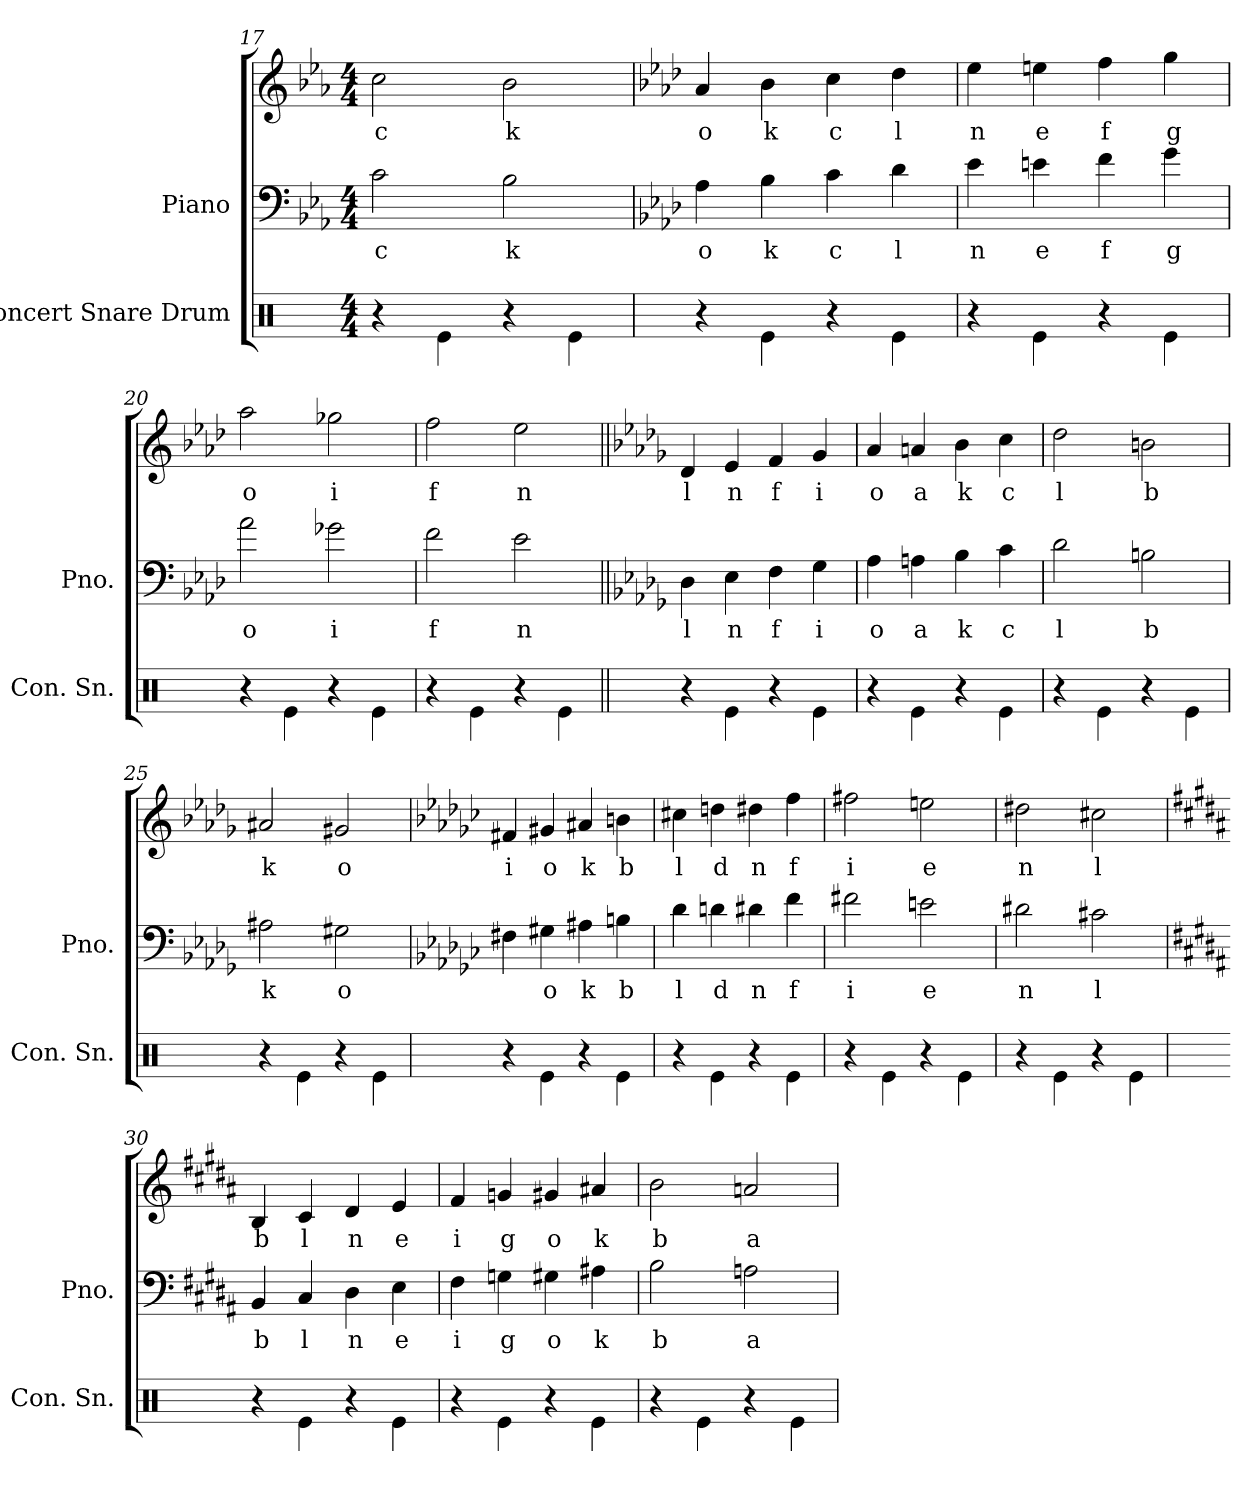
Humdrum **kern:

**kern	**kern	**text	**kern	**text
*part2	*part1	*part1	*part1	*part1
*staff3	*staff2	*staff2	*staff1	*staff1
*I"Concert Snare Drum	*I"Piano	*	*	*
*I'Con. Sn.	*I'Pno.	*	*	*
*clefX	*clefF4	*	*clefG2	*
*k[]	*k[b-e-a-]	*	*k[b-e-a-]	*
*M4/4	*M4/4	*	*M4/4	*
=17	=17	=17	=17	=17
!	!	!LO:LY:b	!	!LO:LY:b
4r	2c\	c	2cc\	c
4Re\	.	.	.	.
!	!	!LO:LY:b	!	!LO:LY:b
4r	2B-\	k	2b-\	k
4Re\	.	.	.	.
=18	=18	=18	=18	=18
*	*k[b-e-a-d-]	*	*k[b-e-a-d-]	*
!	!	!LO:LY:b	!	!LO:LY:b
4r	4A-\	o	4a-/	o
!	!	!LO:LY:b	!	!LO:LY:b
4Re\	4B-\	k	4b-\	k
!	!	!LO:LY:b	!	!LO:LY:b
4r	4c\	c	4cc\	c
!	!	!LO:LY:b	!	!LO:LY:b
4Re\	4d-\	l	4dd-\	l
=19	=19	=19	=19	=19
!	!	!LO:LY:b	!	!LO:LY:b
4r	4e-\	n	4ee-\	n
!	!	!LO:LY:b	!	!LO:LY:b
4Re\	4en\	e	4een\	e
!	!	!LO:LY:b	!	!LO:LY:b
4r	4f\	f	4ff\	f
!	!	!LO:LY:b	!	!LO:LY:b
4Re\	4g\	g	4gg\	g
=20	=20	=20	=20	=20
!	!	!LO:LY:b	!	!LO:LY:b
4r	2a-\	o	2aa-\	o
4Re\	.	.	.	.
!	!	!LO:LY:b	!	!LO:LY:b
4r	2g-X\	i	2gg-X\	i
4Re\	.	.	.	.
=21	=21	=21	=21	=21
!	!	!LO:LY:b	!	!LO:LY:b
4r	2f\	f	2ff\	f
4Re\	.	.	.	.
!	!	!LO:LY:b	!	!LO:LY:b
4r	2e-\	n	2ee-\	n
4Re\	.	.	.	.
!!LO:PB:g=z
=22||	=22||	=22||	=22||	=22||
*	*k[b-e-a-d-g-]	*	*k[b-e-a-d-g-]	*
!	!	!LO:LY:b	!	!LO:LY:b
4r	4D-\	l	4d-/	l
!	!	!LO:LY:b	!	!LO:LY:b
4Re\	4E-\	n	4e-/	n
!	!	!LO:LY:b	!	!LO:LY:b
4r	4F\	f	4f/	f
!	!	!LO:LY:b	!	!LO:LY:b
4Re\	4G-\	i	4g-/	i
=23	=23	=23	=23	=23
!	!	!LO:LY:b	!	!LO:LY:b
4r	4A-\	o	4a-/	o
!	!	!LO:LY:b	!	!LO:LY:b
4Re\	4An\	a	4an/	a
!	!	!LO:LY:b	!	!LO:LY:b
4r	4B-\	k	4b-\	k
!	!	!LO:LY:b	!	!LO:LY:b
4Re\	4c\	c	4cc\	c
=24	=24	=24	=24	=24
!	!	!LO:LY:b	!	!LO:LY:b
4r	2d-\	l	2dd-\	l
4Re\	.	.	.	.
!	!	!LO:LY:b	!	!LO:LY:b
4r	2Bn\	b	2bn\	b
4Re\	.	.	.	.
=25	=25	=25	=25	=25
!	!	!LO:LY:b	!	!LO:LY:b
4r	2A#X\	k	2a#X/	k
4Re\	.	.	.	.
!	!	!LO:LY:b	!	!LO:LY:b
4r	2G#X\	o	2g#X/	o
4Re\	.	.	.	.
=26	=26	=26	=26	=26
*	*k[b-e-a-d-g-c-]	*	*k[b-e-a-d-g-c-]	*
!	!	!	!	!LO:LY:b
4r	4F#X\	.	4f#X/	i
!	!	!LO:LY:b	!	!LO:LY:b
4Re\	4G#X\	o	4g#X/	o
!	!	!LO:LY:b	!	!LO:LY:b
4r	4A#X\	k	4a#X/	k
!	!	!LO:LY:b	!	!LO:LY:b
4Re\	4Bn\	b	4bn\	b
=27	=27	=27	=27	=27
!	!	!LO:LY:b	!	!LO:LY:b
4r	4d-\	l	4cc#X\	l
!	!	!LO:LY:b	!	!LO:LY:b
4Re\	4dn\	d	4ddn\	d
!	!	!LO:LY:b	!	!LO:LY:b
4r	4d#X\	n	4dd#X\	n
!	!	!LO:LY:b	!	!LO:LY:b
4Re\	4f\	f	4ff\	f
!!LO:LB:g=z
=28	=28	=28	=28	=28
!	!	!LO:LY:b	!	!LO:LY:b
4r	2f#X\	i	2ff#X\	i
4Re\	.	.	.	.
!	!	!LO:LY:b	!	!LO:LY:b
4r	2en\	e	2een\	e
4Re\	.	.	.	.
=29	=29	=29	=29	=29
!	!	!LO:LY:b	!	!LO:LY:b
4r	2d#X\	n	2dd#X\	n
4Re\	.	.	.	.
!	!	!LO:LY:b	!	!LO:LY:b
4r	2c#X\	l	2cc#X\	l
4Re\	.	.	.	.
=30	=30	=30	=30	=30
*	*k[f#c#g#d#a#]	*	*k[f#c#g#d#a#]	*
!	!	!LO:LY:b	!	!LO:LY:b
4r	4BB/	b	4B/	b
!	!	!LO:LY:b	!	!LO:LY:b
4Re\	4C#/	l	4c#/	l
!	!	!LO:LY:b	!	!LO:LY:b
4r	4D#\	n	4d#/	n
!	!	!LO:LY:b	!	!LO:LY:b
4Re\	4E\	e	4e/	e
=31	=31	=31	=31	=31
!	!	!LO:LY:b	!	!LO:LY:b
4r	4F#\	i	4f#/	i
!	!	!LO:LY:b	!	!LO:LY:b
4Re\	4Gn\	g	4gn/	g
!	!	!LO:LY:b	!	!LO:LY:b
4r	4G#X\	o	4g#X/	o
!	!	!LO:LY:b	!	!LO:LY:b
4Re\	4A#X\	k	4a#X/	k
=32	=32	=32	=32	=32
!	!	!LO:LY:b	!	!LO:LY:b
4r	2B\	b	2b\	b
4Re\	.	.	.	.
!	!	!LO:LY:b	!	!LO:LY:b
4r	2An\	a	2an/	a
4Re\	.	.	.	.
=	=	=	=	=
*-	*-	*-	*-	*-
